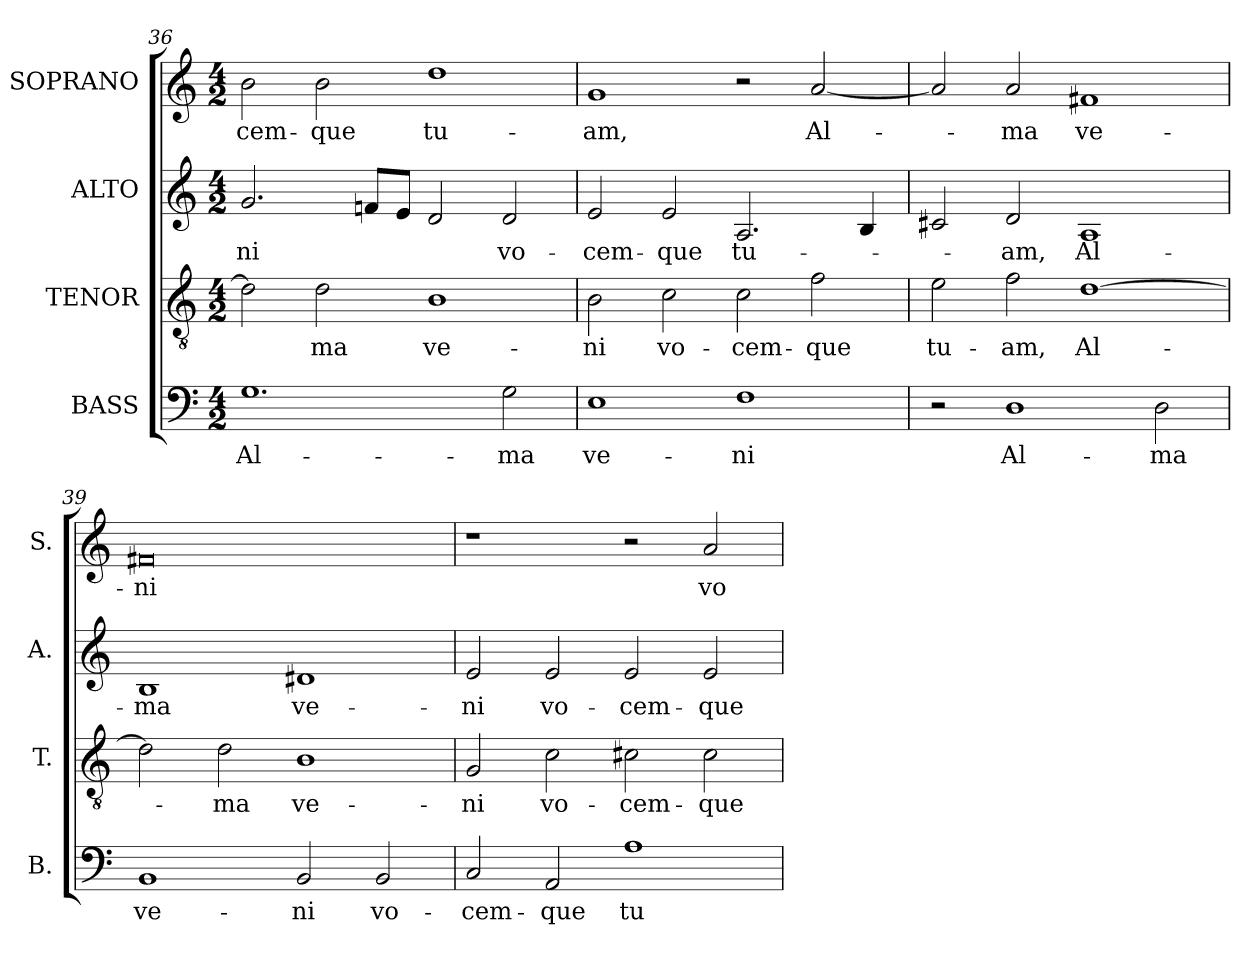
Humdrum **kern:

**kern	**text	**kern	**text	**kern	**text	**kern	**text
*part4	*part4	*part3	*part3	*part2	*part2	*part1	*part1
*staff4	*staff4	*staff3	*staff3	*staff2	*staff2	*staff1	*staff1
*I"BASS	*	*I"TENOR	*	*I"ALTO	*	*I"SOPRANO	*
*I'B.	*	*I'T.	*	*I'A.	*	*I'S.	*
*clefF4	*	*clefGv2	*	*clefG2	*	*clefG2	*
*	*	*ITrd7c12	*	*	*	*	*
*k[]	*	*k[]	*	*k[]	*	*k[]	*
*C:	*	*C:	*	*C:	*	*C:	*
*M4/2	*	*M4/2	*	*M4/2	*	*M4/2	*
=36	=36	=36	=36	=36	=36	=36	=36
!	!LO:LY:b:color=#000000	!	!	!	!	!	!
!	!	!	!	!	!LO:LY:b:color=#000000	!	!
!	!	!	!	!	!	!	!LO:LY:b:color=#000000
1.Gi	Al-	2Di\]	.	2.gi/	-ni	2bi\	-cem-
!	!	!	!LO:LY:b:color=#000000	!	!	!	!
!	!	!	!	!	!	!	!LO:LY:b:color=#000000
.	.	2Di\	-ma	.	.	2bi\	-que
.	.	.	.	8fni/L	.	.	.
.	.	.	.	8ei/J	.	.	.
!	!	!	!LO:LY:b:color=#000000	!	!	!	!
!	!	!	!	!	!	!	!LO:LY:b:color=#000000
.	.	1BBi	ve-	2di/	.	1ddi	tu-
!	!LO:LY:b:color=#000000	!	!	!	!	!	!
!	!	!	!	!	!LO:LY:b:color=#000000	!	!
2Gi\	-ma	.	.	2di/	vo-	.	.
=37	=37	=37	=37	=37	=37	=37	=37
!	!LO:LY:b:color=#000000	!	!	!	!	!	!
!	!	!	!LO:LY:b:color=#000000	!	!	!	!
!	!	!	!	!	!LO:LY:b:color=#000000	!	!
!	!	!	!	!	!	!	!LO:LY:b:color=#000000
1Ei	ve-	2BBi\	-ni	2ei/	-cem-	1gi	-am,
!	!	!	!LO:LY:b:color=#000000	!	!	!	!
!	!	!	!	!	!LO:LY:b:color=#000000	!	!
.	.	2Ci\	vo-	2ei/	-que	.	.
!	!LO:LY:b:color=#000000	!	!	!	!	!	!
!	!	!	!LO:LY:b:color=#000000	!	!	!	!
!	!	!	!	!	!LO:LY:b:color=#000000	!	!
1Fi	-ni	2Ci\	-cem-	2.Ai/	tu-	2r	.
!	!	!	!LO:LY:b:color=#000000	!	!	!	!
!	!	!	!	!	!	!	!LO:LY:b:color=#000000
.	.	2Fi\	-que	.	.	[2ai/	Al-
.	.	.	.	4Bi/	.	.	.
=38	=38	=38	=38	=38	=38	=38	=38
!	!	!	!LO:LY:b:color=#000000	!	!	!	!
2r	.	2Ei\	tu-	2c#Xi/	.	2ai/]	.
!	!LO:LY:b:color=#000000	!	!	!	!	!	!
!	!	!	!LO:LY:b:color=#000000	!	!	!	!
!	!	!	!	!	!LO:LY:b:color=#000000	!	!
!	!	!	!	!	!	!	!LO:LY:b:color=#000000
1Di	Al-	2Fi\	-am,	2di/	-am,	2ai/	-ma
!	!	!	!LO:LY:b:color=#000000	!	!	!	!
!	!	!	!	!	!LO:LY:b:color=#000000	!	!
!	!	!	!	!	!	!	!LO:LY:b:color=#000000
.	.	[1Di	Al-	1Ai	Al-	1f#Xi	ve-
!	!LO:LY:b:color=#000000	!	!	!	!	!	!
2Di\	-ma	.	.	.	.	.	.
!!LO:LB:g=z
=39	=39	=39	=39	=39	=39	=39	=39
!	!LO:LY:b:color=#000000	!	!	!	!	!	!
!	!	!	!	!	!LO:LY:b:color=#000000	!	!
!	!	!	!	!	!	!	!LO:LY:b:color=#000000
1BBi	ve-	2Di\]	.	1Bi	-ma	0f#Xi	-ni
!	!	!	!LO:LY:b:color=#000000	!	!	!	!
.	.	2Di\	-ma	.	.	.	.
!	!LO:LY:b:color=#000000	!	!	!	!	!	!
!	!	!	!LO:LY:b:color=#000000	!	!	!	!
!	!	!	!	!	!LO:LY:b:color=#000000	!	!
2BBi/	-ni	1BBi	ve-	1d#Xi	ve-	.	.
!	!LO:LY:b:color=#000000	!	!	!	!	!	!
2BBi/	vo-	.	.	.	.	.	.
=40	=40	=40	=40	=40	=40	=40	=40
!	!LO:LY:b:color=#000000	!	!	!	!	!	!
!	!	!	!LO:LY:b:color=#000000	!	!	!	!
!	!	!	!	!	!LO:LY:b:color=#000000	!	!
2Ci/	-cem-	2GGi/	-ni	2ei/	-ni	1r	.
!	!LO:LY:b:color=#000000	!	!	!	!	!	!
!	!	!	!LO:LY:b:color=#000000	!	!	!	!
!	!	!	!	!	!LO:LY:b:color=#000000	!	!
2AAi/	-que	2Ci\	vo-	2ei/	vo-	.	.
!	!LO:LY:b:color=#000000	!	!	!	!	!	!
!	!	!	!LO:LY:b:color=#000000	!	!	!	!
!	!	!	!	!	!LO:LY:b:color=#000000	!	!
1Ai	tu-	2C#Xi\	-cem-	2ei/	-cem-	2r	.
!	!	!	!LO:LY:b:color=#000000	!	!	!	!
!	!	!	!	!	!LO:LY:b:color=#000000	!	!
!	!	!	!	!	!	!	!LO:LY:b:color=#000000
.	.	2C#i\	-que	2ei/	-que	2ai/	vo-
=	=	=	=	=	=	=	=
*-	*-	*-	*-	*-	*-	*-	*-
